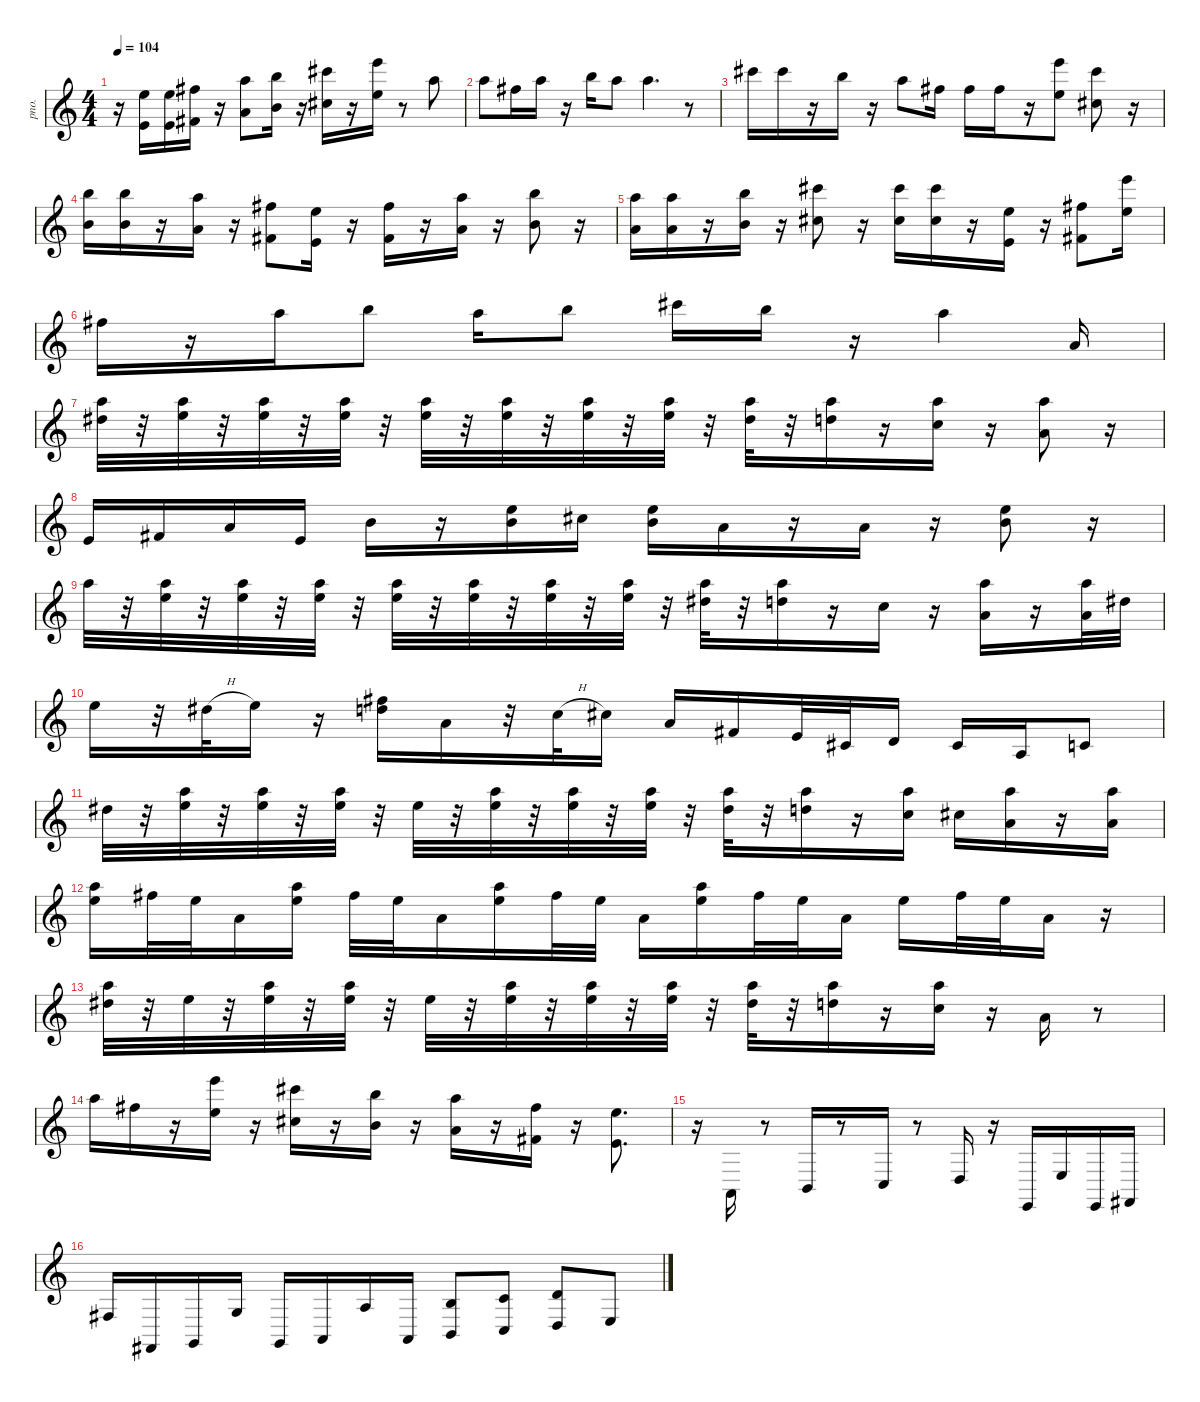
\defaultSystemsLayout 4
\hideDynamics
\bracketExtendMode nobrackets
\otherSystemsTrackNameOrientation horizontal
\track ("Piano" "pno.") {instrument brightacousticpiano}
\staff {score}
\tuning (E4 B3 G3 D3 A2 E2)
\ts (4 4)
\tempo 104
\clef g2
\ks c
r.16{dy f beam Down} (12.1 9.3).16{beam Down} (12.1 9.3).16{beam Down} (14.1{acc #} 11.3{acc #}).16{beam Down} r.16{beam Down} (17.1 14.3).8{beam Down} (19.1 16.3).16{beam Down} r.16{beam Down} (21.1{acc #} 18.3{acc #}).16{beam Down} r.16{beam Down} (24.1 21.3).16{beam Down} r.8{beam Down} 22.2.8{beam Down} |
22.2.8{beam Down} 23.3{acc #}.16{beam Down} 22.2.16{beam Down} r.16{beam Down} 24.2.16{beam Down} 22.2.8{beam Down} 22.2.4{d beam Down} r.8{beam Down} |
21.1{acc #}.16{beam Down} 21.1{acc #}.16{beam Down} r.16{beam Down} 19.1.16{beam Down} r.16{beam Down} 17.1.8{beam Down} 14.1{acc #}.16{beam Down} 14.1{acc #}.16{beam Down} 14.1{acc #}.16{beam Down} r.16{beam Down} (24.1 21.3).8{beam Down} (21.1{acc #} 23.4{acc #}).8{beam Down} r.16{beam Down} |
(19.1 21.4).16{beam Down} (19.1 21.4).16{beam Down} r.16{beam Down} (17.1 19.4).16{beam Down} r.16{beam Down} (19.2{acc #} 21.5{acc #}).8{beam Down} (17.2 19.5).16{beam Down} r.16{beam Down} (19.2{acc #} 21.5{acc #}).16{beam Down} r.16{beam Down} (17.1 19.4).16{beam Down} r.16{beam Down} (19.1 21.4).8{beam Down} r.16{beam Down} |
(17.1 19.4).16{beam Down} (17.1 19.4).16{beam Down} r.16{beam Down} (19.1 21.4).16{beam Down} r.16{beam Down} (21.1{acc #} 23.4{acc #}).8{beam Down} r.16{beam Down} (21.1{acc #} 23.4{acc #}).16{beam Down} (21.1{acc #} 23.4{acc #}).16{beam Down} r.16{beam Down} (21.3 19.5).16{beam Down} r.16{beam Down} (19.2{acc #} 16.4{acc #}).8{beam Down} (24.1 21.3).16{beam Down} |
23.3{acc #}.16{beam Down} r.16{beam Down} 22.2.16{beam Down} 24.2.8{beam Down} 22.2.16{beam Down} 19.1.8{beam Down} 21.1{acc #}.16{beam Down} 19.1.16{beam Down} r.16{beam Down} 17.1.4{beam Down} 14.3.16{beam Up} |
(17.1 16.2{acc #}).32{beam Down} r.32{beam Down} (17.1 17.2).32{beam Down} r.32{beam Down} (17.1 17.2).32{beam Down} r.32{beam Down} (17.1 17.2).32{beam Down} r.32{beam Down} (17.1 17.2).32{beam Down} r.32{beam Down} (17.1 17.2).32{beam Down} r.32{beam Down} (17.1 17.2).32{beam Down} r.32{beam Down} (17.1 17.2).32{beam Down} r.32{beam Down} (17.1 16.2{acc #}).32{beam Down} r.32{beam Down} (17.1 15.2).16{beam Down} r.16{beam Down} (17.1 17.3).16{beam Down} r.16{beam Down} (17.1 19.4).8{beam Down} r.16{beam Down} |
14.4.16{beam Up} 11.3{acc #}.16{beam Up} 14.3.16{beam Up} 14.4.16{beam Up} 12.2.16{beam Down} r.16{beam Down} (12.1 12.2).16{beam Down} 14.2{acc #}.16{beam Down} (12.1 12.2).16{beam Down} 14.3.16{beam Down} r.16{beam Down} 14.3.16{beam Down} r.16{beam Down} (12.1 12.2).8{beam Down} r.16{beam Down} |
17.1.32{beam Down} r.32{beam Down} (17.1 17.2).32{beam Down} r.32{beam Down} (17.1 17.2).32{beam Down} r.32{beam Down} (17.1 17.2).32{beam Down} r.32{beam Down} (17.1 17.2).32{beam Down} r.32{beam Down} (17.1 17.2).32{beam Down} r.32{beam Down} (17.1 17.2).32{beam Down} r.32{beam Down} (17.1 17.2).32{beam Down} r.32{beam Down} (17.1 16.2{acc #}).32{beam Down} r.32{beam Down} (17.1 15.2).16{beam Down} r.16{beam Down} 17.3.16{beam Down} r.16{beam Down} (17.1 19.4).16{beam Down} r.16{beam Down} (17.1 19.4).32{beam Down} 16.2{acc #}.32{beam Down} |
17.2.16{beam Down} r.32{beam Down} 16.2{h acc #}.32{beam Down} 17.2.16{beam Down} r.16{beam Down} (14.1{acc #} 15.2).16{beam Down} 14.3.16{beam Down} r.32{beam Down} 13.2{h}.32{beam Down} 14.2{acc #}.16{beam Down} 14.3.16{beam Up} 11.3{acc #}.16{beam Up} 9.3.32{beam Up} 11.4{acc #}.32{beam Up} 12.4.16{beam Up} 11.4{acc #}.16{beam Up} 12.5.16{beam Up} 10.4.8{beam Up} |
16.2{acc #}.32{beam Down} r.32{beam Down} (17.1 17.2).32{beam Down} r.32{beam Down} (17.1 17.2).32{beam Down} r.32{beam Down} (17.1 17.2).32{beam Down} r.32{beam Down} 17.2.32{beam Down} r.32{beam Down} (17.1 17.2).32{beam Down} r.32{beam Down} (17.1 17.2).32{beam Down} r.32{beam Down} (17.1 17.2).32{beam Down} r.32{beam Down} (17.1 16.2{acc #}).32{beam Down} r.32{beam Down} (17.1 15.2).16{beam Down} r.16{beam Down} (17.1 17.3).16{beam Down} 18.3{acc #}.16{beam Down} (17.1 19.4).16{beam Down} r.16{beam Down} (17.1 19.4).16{beam Down} |
(17.1 17.2).16{beam Down} 19.2{acc #}.32{beam Down} 17.2.32{beam Down} 19.4.16{beam Down} (17.1 17.2).16{beam Down} 19.2{acc #}.32{beam Down} 17.2.32{beam Down} 19.4.16{beam Down} (17.1 17.2).16{beam Down} 19.2{acc #}.32{beam Down} 17.2.32{beam Down} 19.4.16{beam Down} (17.1 17.2).16{beam Down} 19.2{acc #}.32{beam Down} 17.2.32{beam Down} 19.4.16{beam Down} 17.2.16{beam Down} 19.2{acc #}.32{beam Down} 17.2.32{beam Down} 19.4.16{beam Down} r.16{beam Down} |
(17.1 16.2{acc #}).32{beam Down} r.32{beam Down} 17.2.32{beam Down} r.32{beam Down} (17.1 17.2).32{beam Down} r.32{beam Down} (17.1 17.2).32{beam Down} r.32{beam Down} 17.2.32{beam Down} r.32{beam Down} (17.1 17.2).32{beam Down} r.32{beam Down} (17.1 17.2).32{beam Down} r.32{beam Down} (17.1 17.2).32{beam Down} r.32{beam Down} (17.1 16.2{acc #}).32{beam Down} r.32{beam Down} (17.1 15.2).16{beam Down} r.16{beam Down} (17.1 17.3).16{beam Down} r.16{beam Down} 14.3.16{beam Up} r.8{beam Up} |
17.1.16{beam Down} 14.1{acc #}.16{beam Down} r.16{beam Down} (24.1 21.3).16{beam Down} r.16{beam Down} (21.1{acc #} 23.4{acc #}).16{beam Down} r.16{beam Down} (19.1 21.4).16{beam Down} r.16{beam Down} (17.1 19.4).16{beam Down} r.16{beam Down} (14.1{acc #} 16.4{acc #}).16{beam Down} r.16{beam Down} (12.1 14.4).8{d beam Up} |
r.16{beam Down} 0.5.16{beam Up} r.8{beam Up} 2.5.16{beam Up} r.8{beam Up} 3.5.16{beam Up} r.8{beam Up} 0.4.16{beam Up} r.16{beam Up} 0.6.16{beam Up} 2.4.16{beam Up} 0.6.16{beam Up} 2.6{acc #}.16{beam Up} |
4.4{acc #}.16{beam Up} 2.6{acc #}.16{beam Up} 3.6.16{beam Up} 0.3.16{beam Up} 3.6.16{beam Up} 0.5.16{beam Up} 2.3.16{beam Up} 0.5.16{beam Up} (0.2 2.5).8{beam Up} (1.2 3.5).8{beam Up} (3.2 0.4).8{beam Up} 2.4.8{beam Up}
